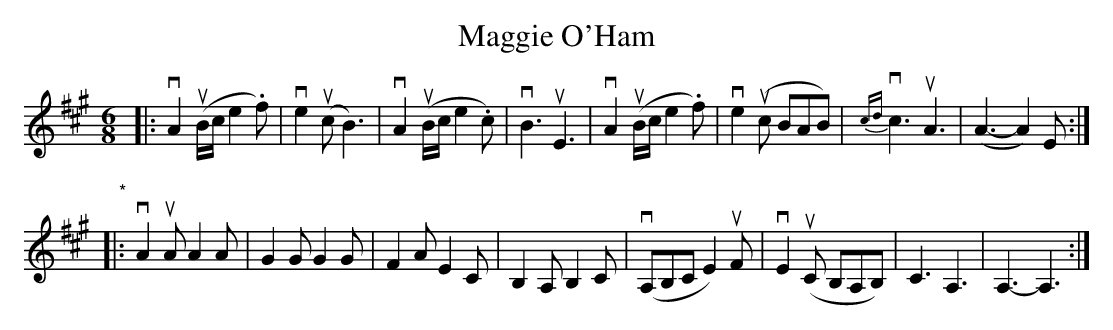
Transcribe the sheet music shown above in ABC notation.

X:1
T: Maggie O'Ham
M: 6/8
L: 1/8
K: Amaj
|:\
vA2(uB/c/ e2.f) | ve2(uc B3) | vA2(uB/c/ e2.c) | vB3 uE3 |\
vA2(uB/c/ e2.f) | ve2(uc BAB) | {cd}vc3 uA3 | (A3- A2)E :|
"*"|:\
vA2uA A2A | G2G G2G | F2A E2C | B,2A, B,2C |\
(vA,B,C E2)uF | vE2(uC B,A,B,) | C3 A,3 | A,3- A,3 :|
